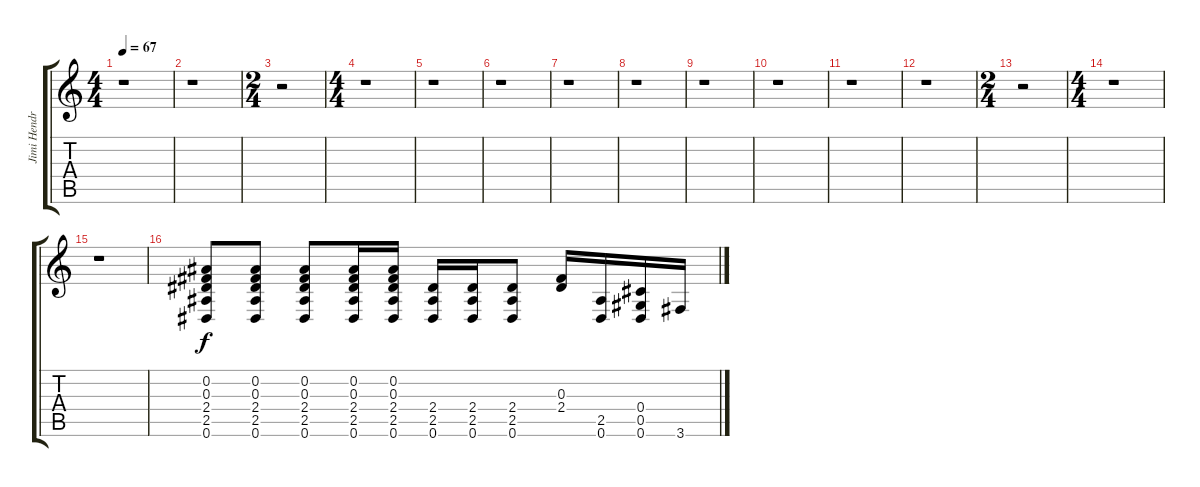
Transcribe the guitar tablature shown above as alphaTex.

\track ("Jimi Hendrix" "Jimi Hendr") {instrument electricguitarjazz}
\staff {score tabs}
\tuning (Eb4 Bb3 Gb3 Db3 Ab2 Eb2) {hide}
\ts (4 4)
\tempo 67
\clef g2
\ks c
r.1{dy f} |
r.1 |
\ts (2 4)
r.2 |
\ts (4 4)
r.1 |
r.1 |
r.1 |
r.1 |
r.1 |
r.1 |
r.1 |
r.1 |
r.1 |
\ts (2 4)
r.2 |
\ts (4 4)
r.1 |
r.1 |
(0.2 0.3 2.4 2.5 0.6).8 (0.2 0.3 2.4 2.5 0.6).8 (0.2 0.3 2.4 2.5 0.6).8 (0.2 0.3 2.4 2.5 0.6).16 (0.2 0.3 2.4 2.5 0.6).16 (2.4 2.5 0.6).16 (2.4 2.5 0.6).16 (2.4 2.5 0.6).8 (0.3 2.4).16 (2.5 0.6).16 (0.4 0.5 0.6).16 3.6.16
